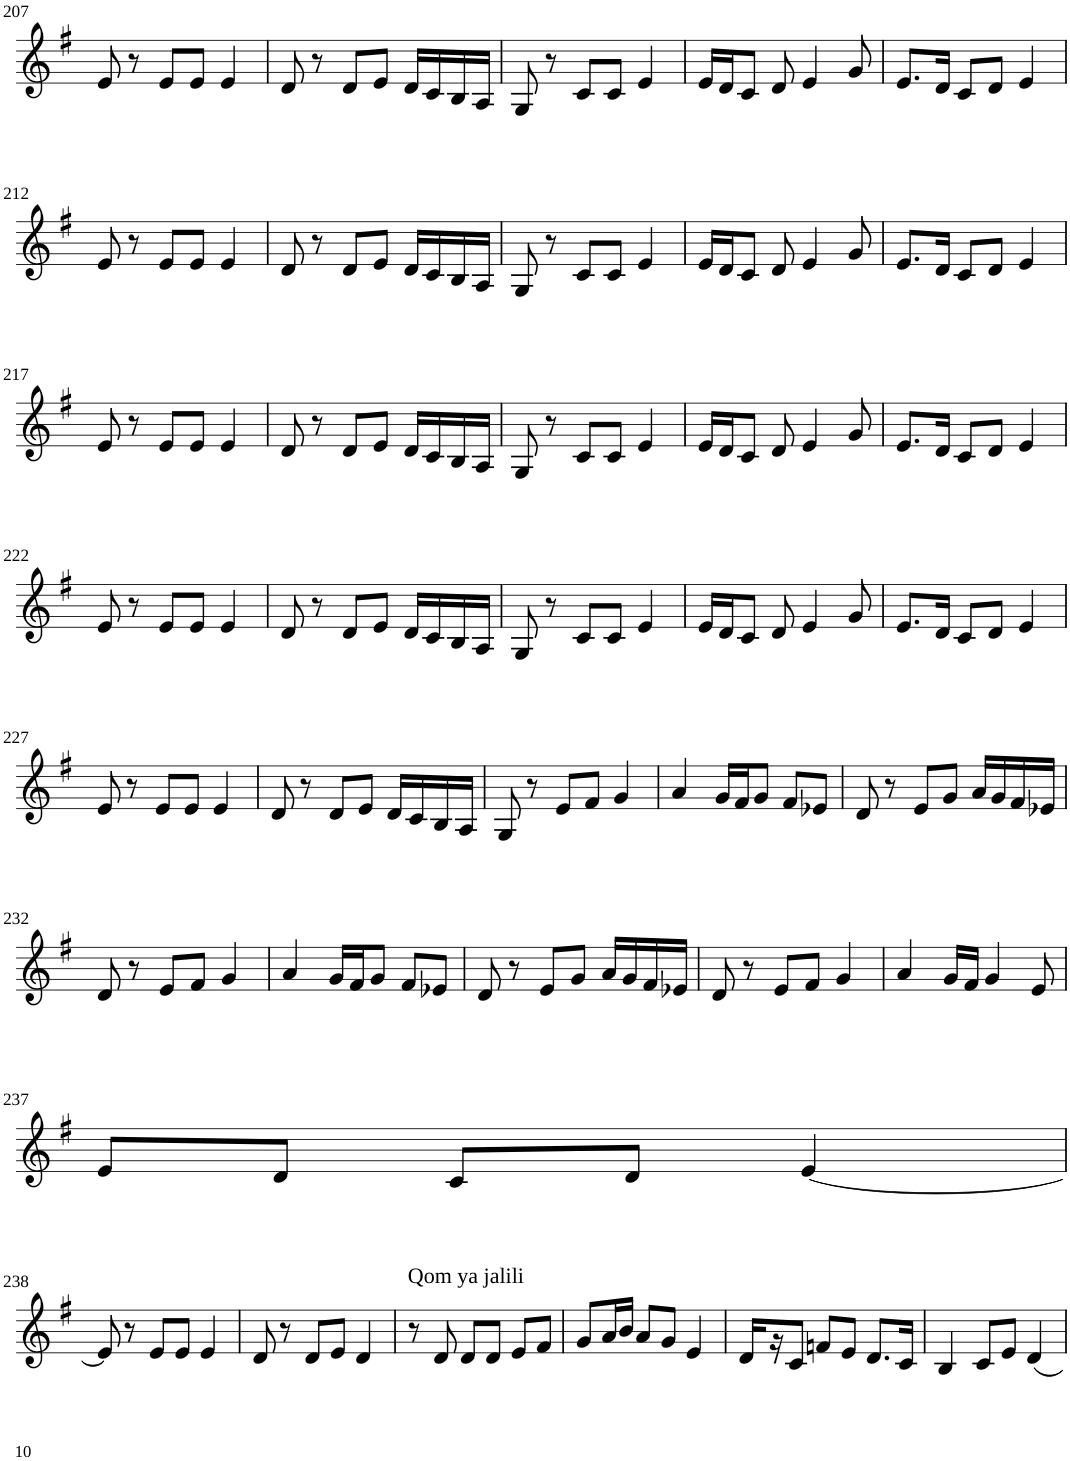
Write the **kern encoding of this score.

**kern
*part1
*staff1
*I"Violin
!!LO:PB:g=z
*clefG2
*k[f#]
*G:
*M3/4
=207
8e/
8r
8e/L
8e/J
4e/
=208
8d/
8r
8d/L
8e/J
16d/LL
16c/
16B/
16A/JJ
=209
8G/
8r
8c/L
8c/J
4e/
=210
16e/LL
16d/J
8c/J
8d/
4e/
8g/
=211
8.e/L
16d/Jk
8c/L
8d/J
4e/
!!LO:LB:g=z
=212
8e/
8r
8e/L
8e/J
4e/
=213
8d/
8r
8d/L
8e/J
16d/LL
16c/
16B/
16A/JJ
=214
8G/
8r
8c/L
8c/J
4e/
=215
16e/LL
16d/J
8c/J
8d/
4e/
8g/
=216
8.e/L
16d/Jk
8c/L
8d/J
4e/
!!LO:LB:g=z
=217
8e/
8r
8e/L
8e/J
4e/
=218
8d/
8r
8d/L
8e/J
16d/LL
16c/
16B/
16A/JJ
=219
8G/
8r
8c/L
8c/J
4e/
=220
16e/LL
16d/J
8c/J
8d/
4e/
8g/
=221
8.e/L
16d/Jk
8c/L
8d/J
4e/
!!LO:LB:g=z
=222
8e/
8r
8e/L
8e/J
4e/
=223
8d/
8r
8d/L
8e/J
16d/LL
16c/
16B/
16A/JJ
=224
8G/
8r
8c/L
8c/J
4e/
=225
16e/LL
16d/J
8c/J
8d/
4e/
8g/
=226
8.e/L
16d/Jk
8c/L
8d/J
4e/
!!LO:LB:g=z
=227
8e/
8r
8e/L
8e/J
4e/
=228
8d/
8r
8d/L
8e/J
16d/LL
16c/
16B/
16A/JJ
=229
8G/
8r
8e/L
8f#/J
4g/
=230
4a/
16g/LL
16f#/J
8g/J
8f#/L
8e-X/J
=231
8d/
8r
8e/L
8g/J
16a/LL
16g/
16f#/
16e-X/JJ
!!LO:LB:g=z
=232
8d/
8r
8e/L
8f#/J
4g/
=233
4a/
16g/LL
16f#/J
8g/J
8f#/L
8e-X/J
=234
8d/
8r
8e/L
8g/J
16a/LL
16g/
16f#/
16e-X/JJ
=235
8d/
8r
8e/L
8f#/J
4g/
=236
4a/
16g/LL
16f#/JJ
4g/
8e/
!!LO:LB:g=z
=237
8e/L
8d/J
8c/L
8d/J
[4e/
!!LO:LB:g=z
=238
8e/]
8r
8e/L
8e/J
4e/
=239
8d/
8r
8d/L
8e/J
4d/
=240
!LO:TX:a:t=Qom ya jalili
8r
8d/
8d/L
8d/J
8e/L
8f#/J
=241
8g/L
16a/L
16b/JJ
8a/L
8g/J
4e/
=242
16d/LL
16r
8c/J
8fn/L
8e/J
8.d/L
16c/Jk
=243
4B/
8c/L
8e/J
4d/
=
*-
